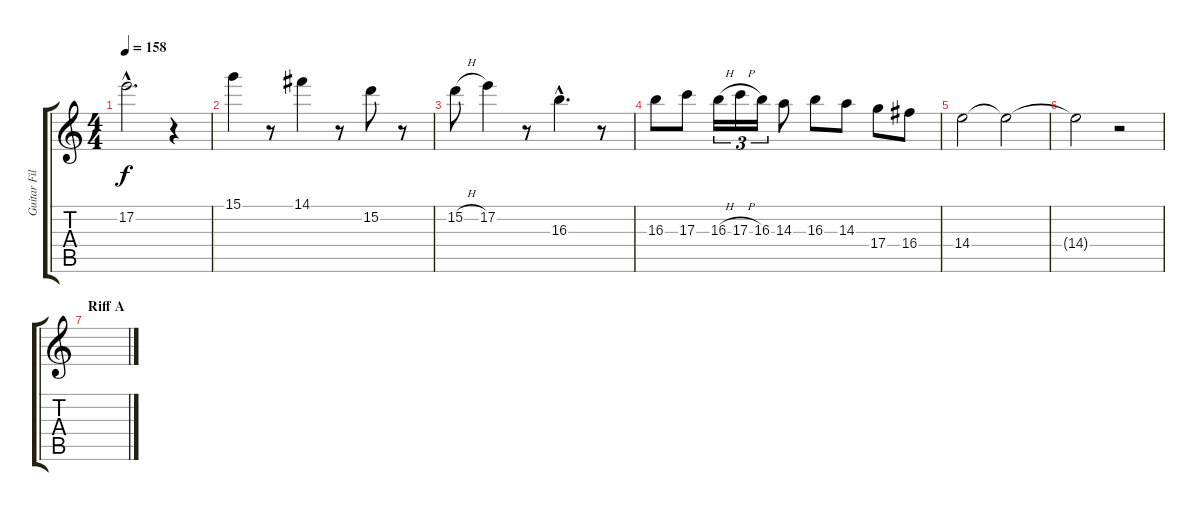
\track ("Guitar Fills" "Guitar Fil") {instrument distortionguitar}
\staff {score tabs}
\tuning (E4 B3 G3 D3 A2 E2) {hide}
\ts (4 4)
\tempo 158
\clef g2
\ks c
17.2{hac}.2{d dy f} r.4 |
15.1.4 r.8 14.1.4 r.8 15.2.8 r.8 |
15.2{h}.8 17.2.4 r.8 16.3{hac}.4{d} r.8 |
16.3.8 17.3.8 16.3{h}.16{tu (3 2)} 17.3{h}.16{tu (3 2)} 16.3.16{tu (3 2)} 14.3.8 16.3.8 14.3.8 17.4.8 16.4.8 |
14.4.2 14.4{t}.2{volume 0} |
14.4{t}.2 r.2 |
\section ("" "Riff A")
